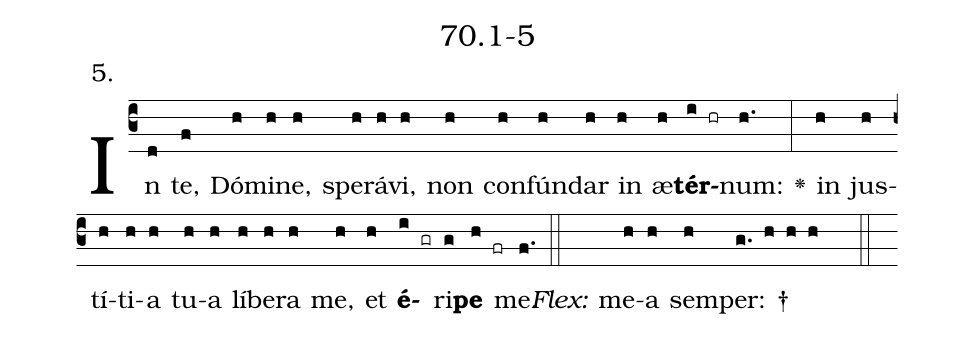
name: 70.1-5;
annotation: 5.;
%%
(c3)In(d) te,(f) Dó(h)mi(h)ne,(h) spe(h)rá(h)vi,(h) non(h) con(h)fún(h)dar(h) in(h) æ(h)<b>tér</b>(i hr)num:(h.) <v>\greheightstar</v>(:) in(h) jus(h)tí(h)ti(h)a(h) tu(h)a(h) lí(h)be(h)ra(h) me,(h) et(h) <b>é</b>(i gr)ri(g)<b>pe</b>(h fr) me.(f.) (::)
<i>Flex:</i>()  me(h)a(h) sem(h)per: †(g. h h h  ::)

%E(h) u(h) o(i) u(g) a(h) e.(f.) (::)
